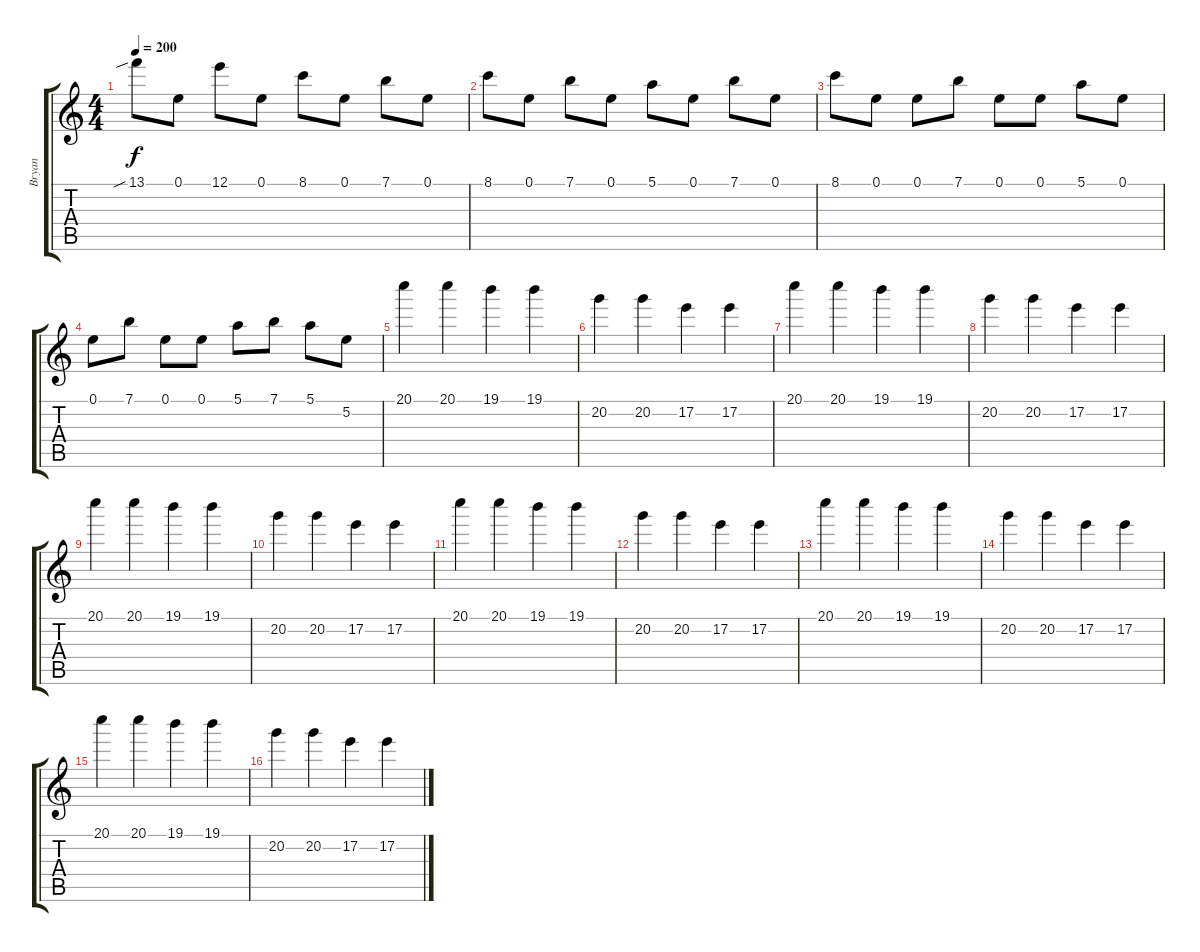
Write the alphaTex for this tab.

\track ("Bryan " "Bryan ") {instrument distortionguitar}
\staff {score tabs}
\tuning (E4 B3 G3 D3 A2 D2) {hide}
\ts (4 4)
\tempo 200
\clef g2
\ks c
13.1{sib}.8{dy f} 0.1.8 12.1.8 0.1.8 8.1.8 0.1.8 7.1.8 0.1.8 |
8.1.8 0.1.8 7.1.8 0.1.8 5.1.8 0.1.8 7.1.8 0.1.8 |
8.1.8 0.1.8 0.1.8 7.1.8 0.1.8 0.1.8 5.1.8 0.1.8 |
0.1.8 7.1.8 0.1.8 0.1.8 5.1.8 7.1.8 5.1.8 5.2.8 |
20.1.4 20.1.4 19.1.4 19.1.4 |
20.2.4 20.2.4 17.2.4 17.2.4 |
20.1.4 20.1.4 19.1.4 19.1.4 |
20.2.4 20.2.4 17.2.4 17.2.4 |
20.1.4 20.1.4 19.1.4 19.1.4 |
20.2.4 20.2.4 17.2.4 17.2.4 |
20.1.4 20.1.4 19.1.4 19.1.4 |
20.2.4 20.2.4 17.2.4 17.2.4 |
20.1.4 20.1.4 19.1.4 19.1.4 |
20.2.4 20.2.4 17.2.4 17.2.4 |
20.1.4 20.1.4 19.1.4 19.1.4 |
20.2.4 20.2.4 17.2.4 17.2.4
